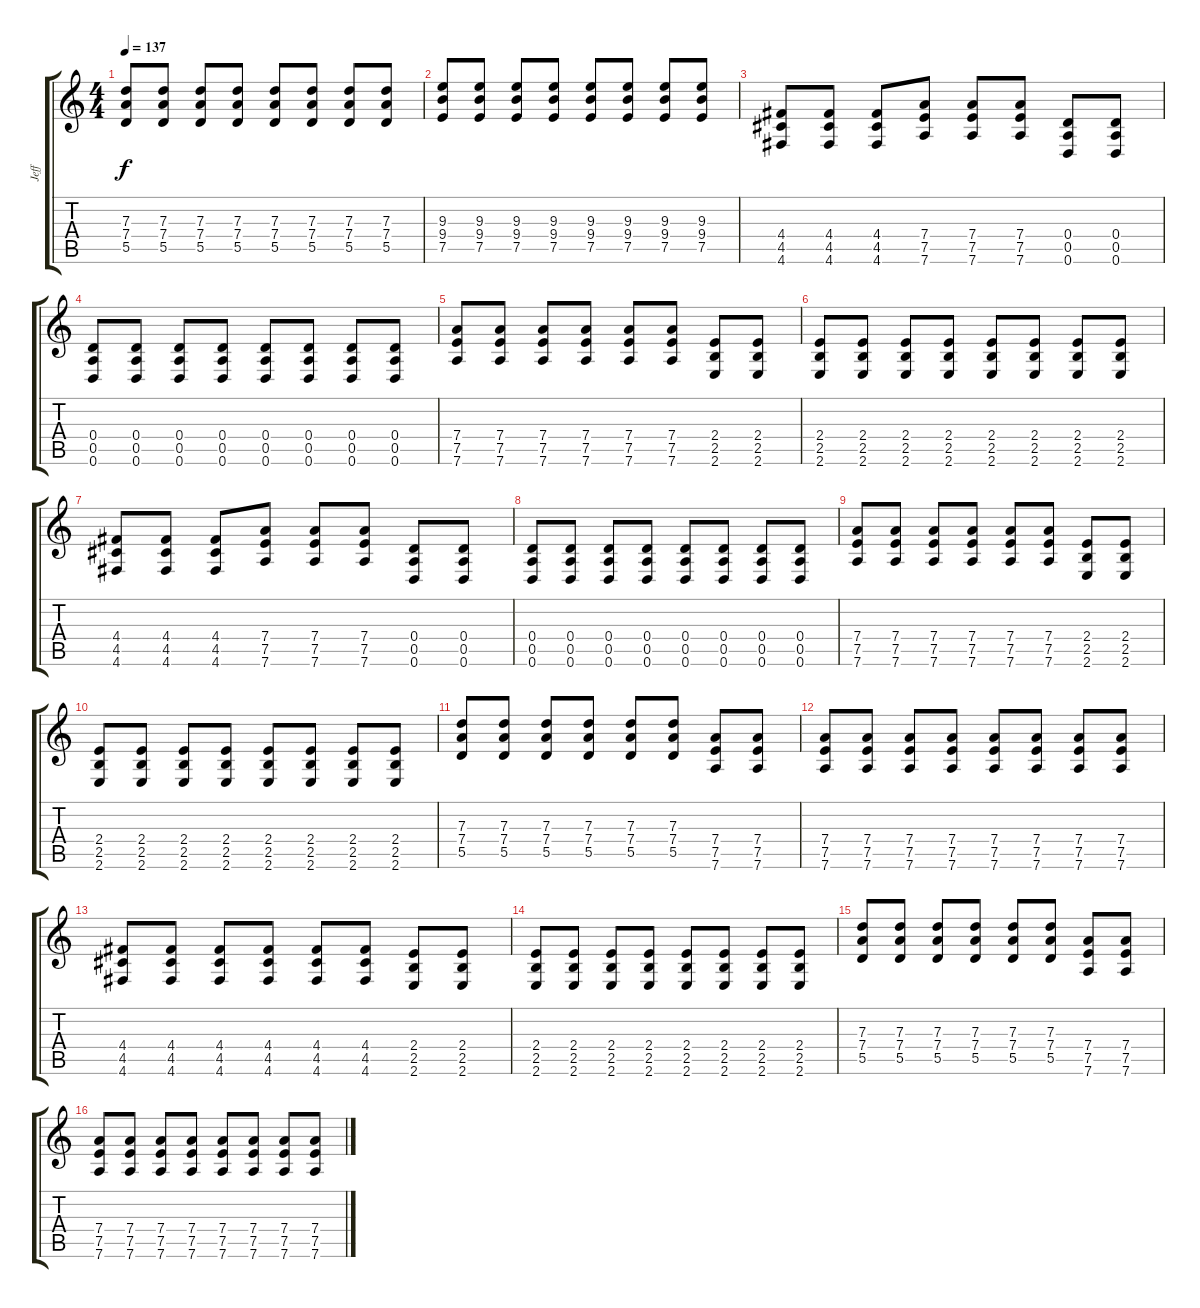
\track ("Jeff" "Jeff") {instrument distortionguitar}
\staff {score tabs}
\tuning (E4 B3 G3 D3 A2 D2) {hide}
\ts (4 4)
\tempo 137
\clef g2
\ks c
(7.3 7.4 5.5).8{dy f} (7.3 7.4 5.5).8 (7.3 7.4 5.5).8 (7.3 7.4 5.5).8 (7.3 7.4 5.5).8 (7.3 7.4 5.5).8 (7.3 7.4 5.5).8 (7.3 7.4 5.5).8 |
(9.3 9.4 7.5).8 (9.3 9.4 7.5).8 (9.3 9.4 7.5).8 (9.3 9.4 7.5).8 (9.3 9.4 7.5).8 (9.3 9.4 7.5).8 (9.3 9.4 7.5).8 (9.3 9.4 7.5).8 |
(4.4 4.5 4.6).8 (4.4 4.5 4.6).8 (4.4 4.5 4.6).8 (7.4 7.5 7.6).8 (7.4 7.5 7.6).8 (7.4 7.5 7.6).8 (0.4 0.5 0.6).8 (0.4 0.5 0.6).8 |
(0.4 0.5 0.6).8 (0.4 0.5 0.6).8 (0.4 0.5 0.6).8 (0.4 0.5 0.6).8 (0.4 0.5 0.6).8 (0.4 0.5 0.6).8 (0.4 0.5 0.6).8 (0.4 0.5 0.6).8 |
(7.4 7.5 7.6).8 (7.4 7.5 7.6).8 (7.4 7.5 7.6).8 (7.4 7.5 7.6).8 (7.4 7.5 7.6).8 (7.4 7.5 7.6).8 (2.4 2.5 2.6).8 (2.4 2.5 2.6).8 |
(2.4 2.5 2.6).8 (2.4 2.5 2.6).8 (2.4 2.5 2.6).8 (2.4 2.5 2.6).8 (2.4 2.5 2.6).8 (2.4 2.5 2.6).8 (2.4 2.5 2.6).8 (2.4 2.5 2.6).8 |
(4.4 4.5 4.6).8 (4.4 4.5 4.6).8 (4.4 4.5 4.6).8 (7.4 7.5 7.6).8 (7.4 7.5 7.6).8 (7.4 7.5 7.6).8 (0.4 0.5 0.6).8 (0.4 0.5 0.6).8 |
(0.4 0.5 0.6).8 (0.4 0.5 0.6).8 (0.4 0.5 0.6).8 (0.4 0.5 0.6).8 (0.4 0.5 0.6).8 (0.4 0.5 0.6).8 (0.4 0.5 0.6).8 (0.4 0.5 0.6).8 |
(7.4 7.5 7.6).8 (7.4 7.5 7.6).8 (7.4 7.5 7.6).8 (7.4 7.5 7.6).8 (7.4 7.5 7.6).8 (7.4 7.5 7.6).8 (2.4 2.5 2.6).8 (2.4 2.5 2.6).8 |
(2.4 2.5 2.6).8 (2.4 2.5 2.6).8 (2.4 2.5 2.6).8 (2.4 2.5 2.6).8 (2.4 2.5 2.6).8 (2.4 2.5 2.6).8 (2.4 2.5 2.6).8 (2.4 2.5 2.6).8 |
(7.3 7.4 5.5).8 (7.3 7.4 5.5).8 (7.3 7.4 5.5).8 (7.3 7.4 5.5).8 (7.3 7.4 5.5).8 (7.3 7.4 5.5).8 (7.4 7.5 7.6).8 (7.4 7.5 7.6).8 |
(7.4 7.5 7.6).8 (7.4 7.5 7.6).8 (7.4 7.5 7.6).8 (7.4 7.5 7.6).8 (7.4 7.5 7.6).8 (7.4 7.5 7.6).8 (7.4 7.5 7.6).8 (7.4 7.5 7.6).8 |
(4.4 4.5 4.6).8 (4.4 4.5 4.6).8 (4.4 4.5 4.6).8 (4.4 4.5 4.6).8 (4.4 4.5 4.6).8 (4.4 4.5 4.6).8 (2.4 2.5 2.6).8 (2.4 2.5 2.6).8 |
(2.4 2.5 2.6).8 (2.4 2.5 2.6).8 (2.4 2.5 2.6).8 (2.4 2.5 2.6).8 (2.4 2.5 2.6).8 (2.4 2.5 2.6).8 (2.4 2.5 2.6).8 (2.4 2.5 2.6).8 |
(7.3 7.4 5.5).8 (7.3 7.4 5.5).8 (7.3 7.4 5.5).8 (7.3 7.4 5.5).8 (7.3 7.4 5.5).8 (7.3 7.4 5.5).8 (7.4 7.5 7.6).8 (7.4 7.5 7.6).8 |
(7.4 7.5 7.6).8 (7.4 7.5 7.6).8 (7.4 7.5 7.6).8 (7.4 7.5 7.6).8 (7.4 7.5 7.6).8 (7.4 7.5 7.6).8 (7.4 7.5 7.6).8 (7.4 7.5 7.6).8
